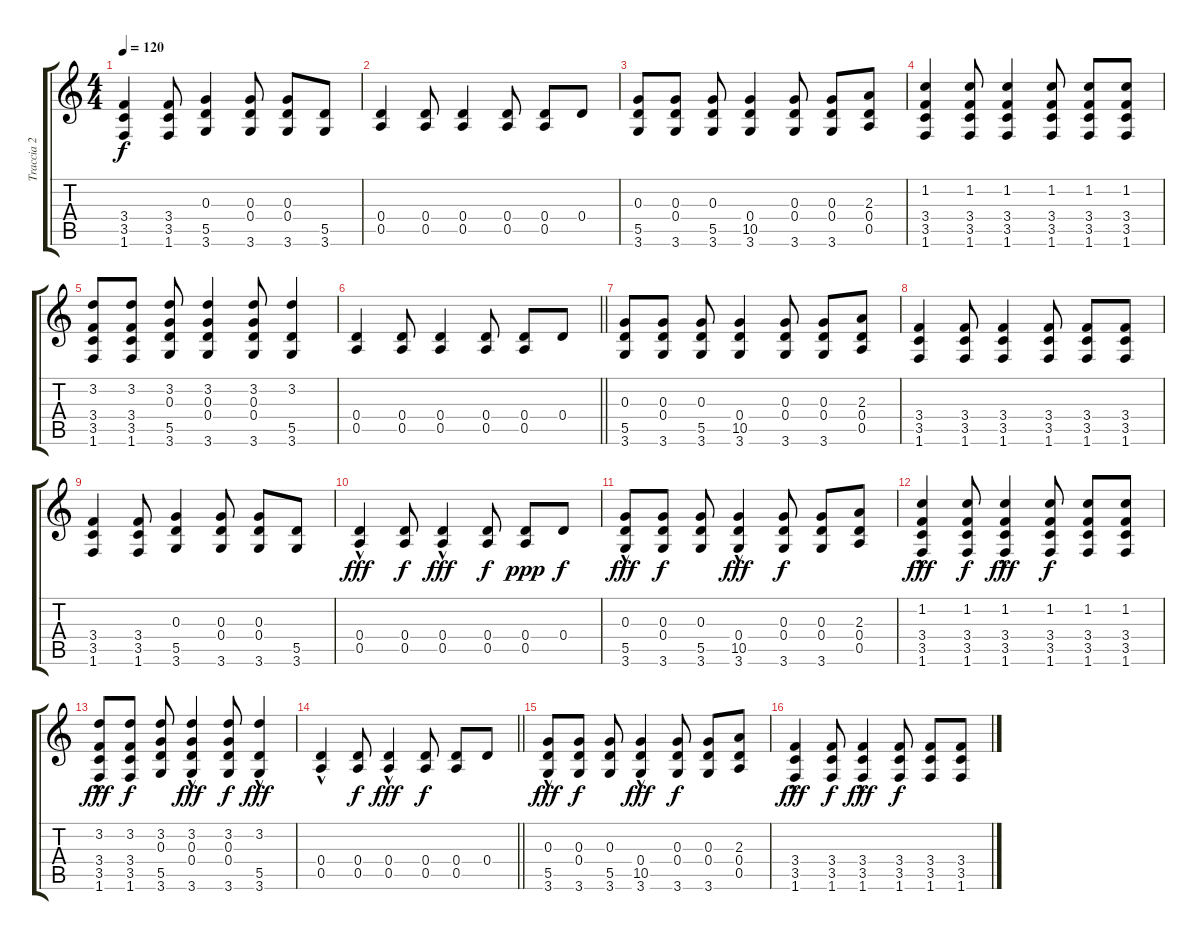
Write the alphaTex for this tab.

\track ("Traccia 2" "Traccia 2") {instrument acousticguitarnylon}
\staff {score tabs}
\tuning (E4 B3 G3 D3 A2 E2) {hide}
\ts (4 4)
\tempo 120
\clef g2
\ks c
(3.4 3.5 1.6).4{dy f} (3.4 3.5 1.6).8 (0.3 5.5 3.6).4 (0.3 0.4 3.6).8 (0.3 0.4 3.6).8 (5.5 3.6).8 |
(0.4 0.5).4 (0.4 0.5).8 (0.4 0.5).4 (0.4 0.5).8 (0.4 0.5).8 0.4.8 |
(0.3 5.5 3.6).8 (0.3 0.4 3.6).8 (0.3 5.5 3.6).8 (0.4 10.5 3.6).4 (0.3 0.4 3.6).8 (0.3 0.4 3.6).8 (2.3 0.4 0.5).8 |
(1.2 3.4 3.5 1.6).4 (1.2 3.4 3.5 1.6).8 (1.2 3.4 3.5 1.6).4 (1.2 3.4 3.5 1.6).8 (1.2 3.4 3.5 1.6).8 (1.2 3.4 3.5 1.6).8 |
(3.2 3.4 3.5 1.6).8 (3.2 3.4 3.5 1.6).8 (3.2 0.3 5.5 3.6).8 (3.2 0.3 0.4 3.6).4 (3.2 0.3 0.4 3.6).8 (3.2 5.5 3.6).4 |
\barLineRight lightlight
(0.4 0.5).4 (0.4 0.5).8 (0.4 0.5).4 (0.4 0.5).8 (0.4 0.5).8 0.4.8 |
(0.3 5.5 3.6).8 (0.3 0.4 3.6).8 (0.3 5.5 3.6).8 (0.4 10.5 3.6).4 (0.3 0.4 3.6).8 (0.3 0.4 3.6).8 (2.3 0.4 0.5).8 |
(3.4 3.5 1.6).4 (3.4 3.5 1.6).8 (3.4 3.5 1.6).4 (3.4 3.5 1.6).8 (3.4 3.5 1.6).8 (3.4 3.5 1.6).8 |
(3.4 3.5 1.6).4 (3.4 3.5 1.6).8 (0.3 5.5 3.6).4 (0.3 0.4 3.6).8 (0.3 0.4 3.6).8 (5.5 3.6).8 |
(0.4{hac} 0.5{hac}).4{dy fff} (0.4 0.5).8{dy f} (0.4{hac} 0.5{hac}).4{dy fff} (0.4 0.5).8{dy f} (0.4 0.5).8{dy ppp} 0.4.8{dy f} |
(0.3{hac} 5.5{hac} 3.6{hac}).8{dy fff} (0.3 0.4 3.6).8{dy f} (0.3 5.5 3.6).8 (0.4{hac} 10.5{hac} 3.6{hac}).4{dy fff} (0.3 0.4 3.6).8{dy f} (0.3 0.4 3.6).8 (2.3 0.4 0.5).8 |
(1.2{hac} 3.4{hac} 3.5{hac} 1.6{hac}).4{dy fff} (1.2 3.4 3.5 1.6).8{dy f} (1.2{hac} 3.4{hac} 3.5{hac} 1.6{hac}).4{dy fff} (1.2 3.4 3.5 1.6).8{dy f} (1.2 3.4 3.5 1.6).8 (1.2 3.4 3.5 1.6).8 |
(3.2{hac} 3.4{hac} 3.5{hac} 1.6{hac}).8{dy fff} (3.2 3.4 3.5 1.6).8{dy f} (3.2 0.3 5.5 3.6).8 (3.2{hac} 0.3{hac} 0.4{hac} 3.6{hac}).4{dy fff} (3.2 0.3 0.4 3.6).8{dy f} (3.2{hac} 5.5{hac} 3.6{hac}).4{dy fff} |
\barLineRight lightlight
(0.4{hac} 0.5{hac}).4 (0.4 0.5).8{dy f} (0.4{hac} 0.5{hac}).4{dy fff} (0.4 0.5).8{dy f} (0.4 0.5).8 0.4.8 |
(0.3{hac} 5.5{hac} 3.6{hac}).8{dy fff} (0.3 0.4 3.6).8{dy f} (0.3 5.5 3.6).8 (0.4{hac} 10.5{hac} 3.6{hac}).4{dy fff} (0.3 0.4 3.6).8{dy f} (0.3 0.4 3.6).8 (2.3 0.4 0.5).8 |
(3.4{hac} 3.5{hac} 1.6{hac}).4{dy fff} (3.4 3.5 1.6).8{dy f} (3.4{hac} 3.5{hac} 1.6{hac}).4{dy fff} (3.4 3.5 1.6).8{dy f} (3.4 3.5 1.6).8 (3.4 3.5 1.6).8
